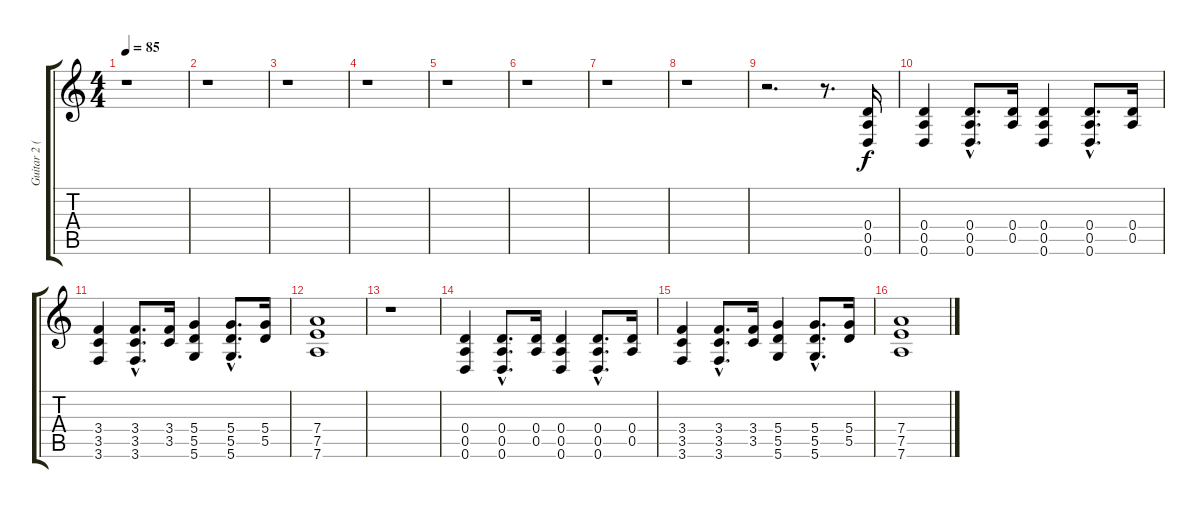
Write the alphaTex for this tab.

\track ("Guitar 2 (Noel)" "Guitar 2 (") {instrument overdrivenguitar}
\staff {score tabs}
\tuning (E4 B3 G3 D3 A2 D2) {hide}
\ts (4 4)
\tempo 85
\clef g2
\ks c
r.1{dy f} |
r.1 |
r.1 |
r.1 |
r.1 |
r.1 |
r.1 |
r.1 |
r.2{d} r.8{d} (0.4 0.5 0.6).16 |
(0.4 0.5 0.6).4 (0.4{hac} 0.5{hac} 0.6{hac}).8{d} (0.4 0.5).16 (0.4 0.5 0.6).4 (0.4{hac} 0.5{hac} 0.6{hac}).8{d} (0.4 0.5).16 |
(3.4 3.5 3.6).4 (3.4{hac} 3.5{hac} 3.6{hac}).8{d} (3.4 3.5).16 (5.4 5.5 5.6).4 (5.4{hac} 5.5{hac} 5.6{hac}).8{d} (5.4 5.5).16 |
(7.4 7.5 7.6).1 |
r.1 |
(0.4 0.5 0.6).4 (0.4{hac} 0.5{hac} 0.6{hac}).8{d} (0.4 0.5).16 (0.4 0.5 0.6).4 (0.4{hac} 0.5{hac} 0.6{hac}).8{d} (0.4 0.5).16 |
(3.4 3.5 3.6).4 (3.4{hac} 3.5{hac} 3.6{hac}).8{d} (3.4 3.5).16 (5.4 5.5 5.6).4 (5.4{hac} 5.5{hac} 5.6{hac}).8{d} (5.4 5.5).16 |
(7.4 7.5 7.6).1
